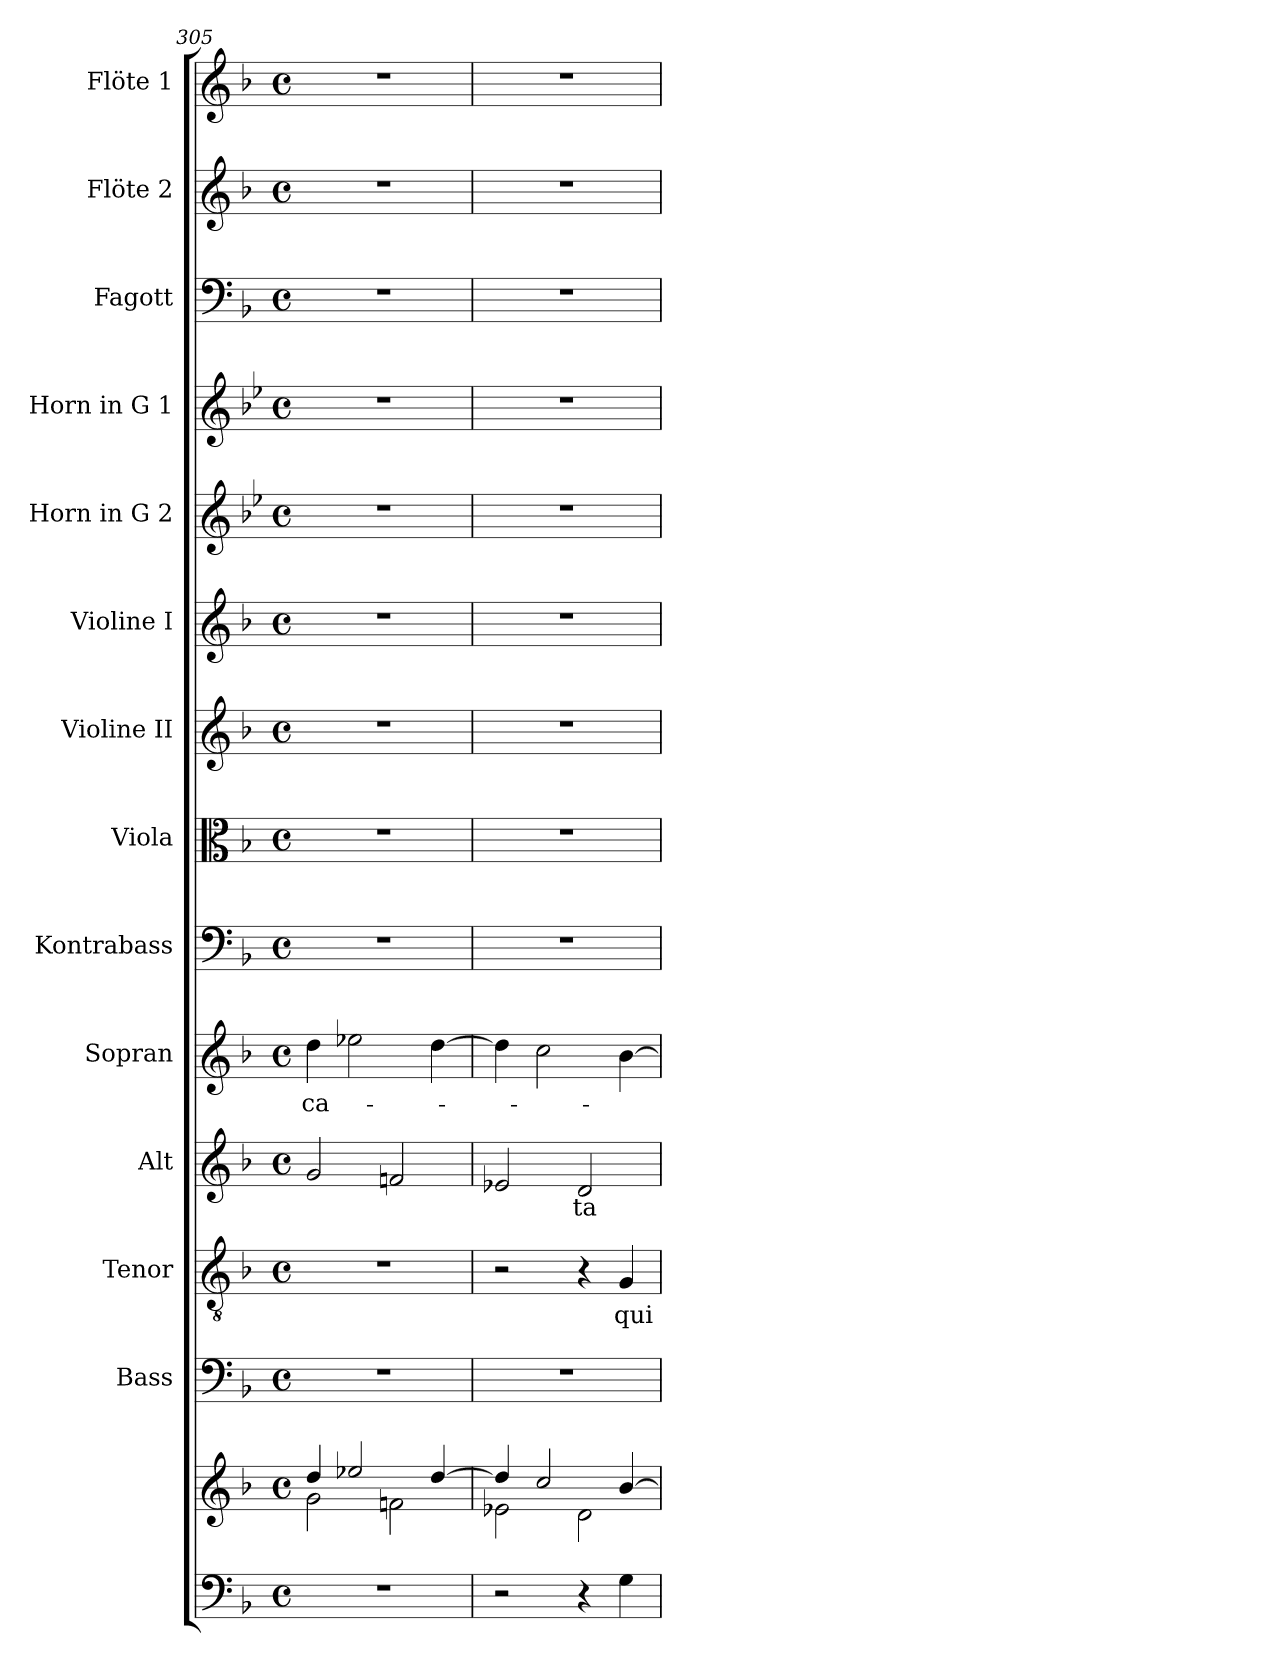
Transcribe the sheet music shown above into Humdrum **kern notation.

**kern	**kern	**kern	**kern	**text	**kern	**text	**kern	**text	**kern	**kern	**kern	**kern	**kern	**kern	**kern	**kern	**kern
*part14	*part14	*part13	*part12	*part12	*part11	*part11	*part10	*part10	*part9	*part8	*part7	*part6	*part5	*part4	*part3	*part2	*part1
*staff15	*staff14	*staff13	*staff12	*staff12	*staff11	*staff11	*staff10	*staff10	*staff9	*staff8	*staff7	*staff6	*staff5	*staff4	*staff3	*staff2	*staff1
*	*	*I"Bass	*I"Tenor	*	*I"Alt	*	*I"Sopran	*	*I"Kontrabass	*I"Viola	*I"Violine II	*I"Violine I	*I"Horn in G 2	*I"Horn in G 1	*I"Fagott	*I"Flöte 2	*I"Flöte 1
*	*	*I'B.	*I'T.	*	*I'A.	*	*I'S.	*	*I'Kb.	*I'Vla.	*I'Vl. II	*I'Vl. I	*	*	*I'Fg.	*I'Fl. 2	*I'Fl. 1
*clefF4	*clefG2	*clefF4	*clefGv2	*	*clefG2	*	*clefG2	*	*clefF4	*clefC3	*clefG2	*clefG2	*clefG2	*clefG2	*clefF4	*clefG2	*clefG2
*	*	*	*	*	*	*	*	*	*ITrd7c12	*	*	*	*ITrd3c5	*ITrd3c5	*	*	*
*k[b-]	*k[b-]	*k[b-]	*k[b-]	*	*k[b-]	*	*k[b-]	*	*k[b-]	*k[b-]	*k[b-]	*k[b-]	*k[b-]	*k[b-]	*k[b-]	*k[b-]	*k[b-]
*F:	*F:	*F:	*F:	*	*F:	*	*F:	*	*F:	*F:	*F:	*F:	*F:	*F:	*F:	*F:	*F:
*M4/4	*M4/4	*M4/4	*M4/4	*	*M4/4	*	*M4/4	*	*M4/4	*M4/4	*M4/4	*M4/4	*M4/4	*M4/4	*M4/4	*M4/4	*M4/4
*met(c)	*met(c)	*met(c)	*met(c)	*	*met(c)	*	*met(c)	*	*met(c)	*met(c)	*met(c)	*met(c)	*met(c)	*met(c)	*met(c)	*met(c)	*met(c)
=305	=305	=305	=305	=305	=305	=305	=305	=305	=305	=305	=305	=305	=305	=305	=305	=305	=305
*	*^	*	*	*	*	*	*	*	*	*	*	*	*	*	*	*	*
!	!	!	!	!	!	!	!	!	!LO:LY:b	!	!	!	!	!	!	!	!	!
1r	4dd/	2g\	1r	1r	.	2g/	.	4dd\	-ca-	1r	1r	1r	1r	1r	1r	1r	1r	1r
.	2ee-X/	.	.	.	.	.	.	2ee-X\	.	.	.	.	.	.	.	.	.	.
.	.	2fn\	.	.	.	2fn/	.	.	.	.	.	.	.	.	.	.	.	.
.	[>4dd/	.	.	.	.	.	.	[4dd\	.	.	.	.	.	.	.	.	.	.
=306	=306	=306	=306	=306	=306	=306	=306	=306	=306	=306	=306	=306	=306	=306	=306	=306	=306	=306
2r	4dd/]	2e-X\	1r	2r	.	2e-X/	.	4dd\]	.	1r	1r	1r	1r	1r	1r	1r	1r	1r
.	2cc/	.	.	.	.	.	.	2cc\	.	.	.	.	.	.	.	.	.	.
!	!	!	!	!	!	!	!LO:LY:b	!	!	!	!	!	!	!	!	!	!	!
4r	.	2d\	.	4r	.	2d/	-ta	.	.	.	.	.	.	.	.	.	.	.
!	!	!	!	!	!LO:LY:b	!	!	!	!	!	!	!	!	!	!	!	!	!
4G\	[>4b-/	.	.	4G/	qui	.	.	[4b-\	.	.	.	.	.	.	.	.	.	.
*	*v	*v	*	*	*	*	*	*	*	*	*	*	*	*	*	*	*	*
=	=	=	=	=	=	=	=	=	=	=	=	=	=	=	=	=	=
*-	*-	*-	*-	*-	*-	*-	*-	*-	*-	*-	*-	*-	*-	*-	*-	*-	*-
